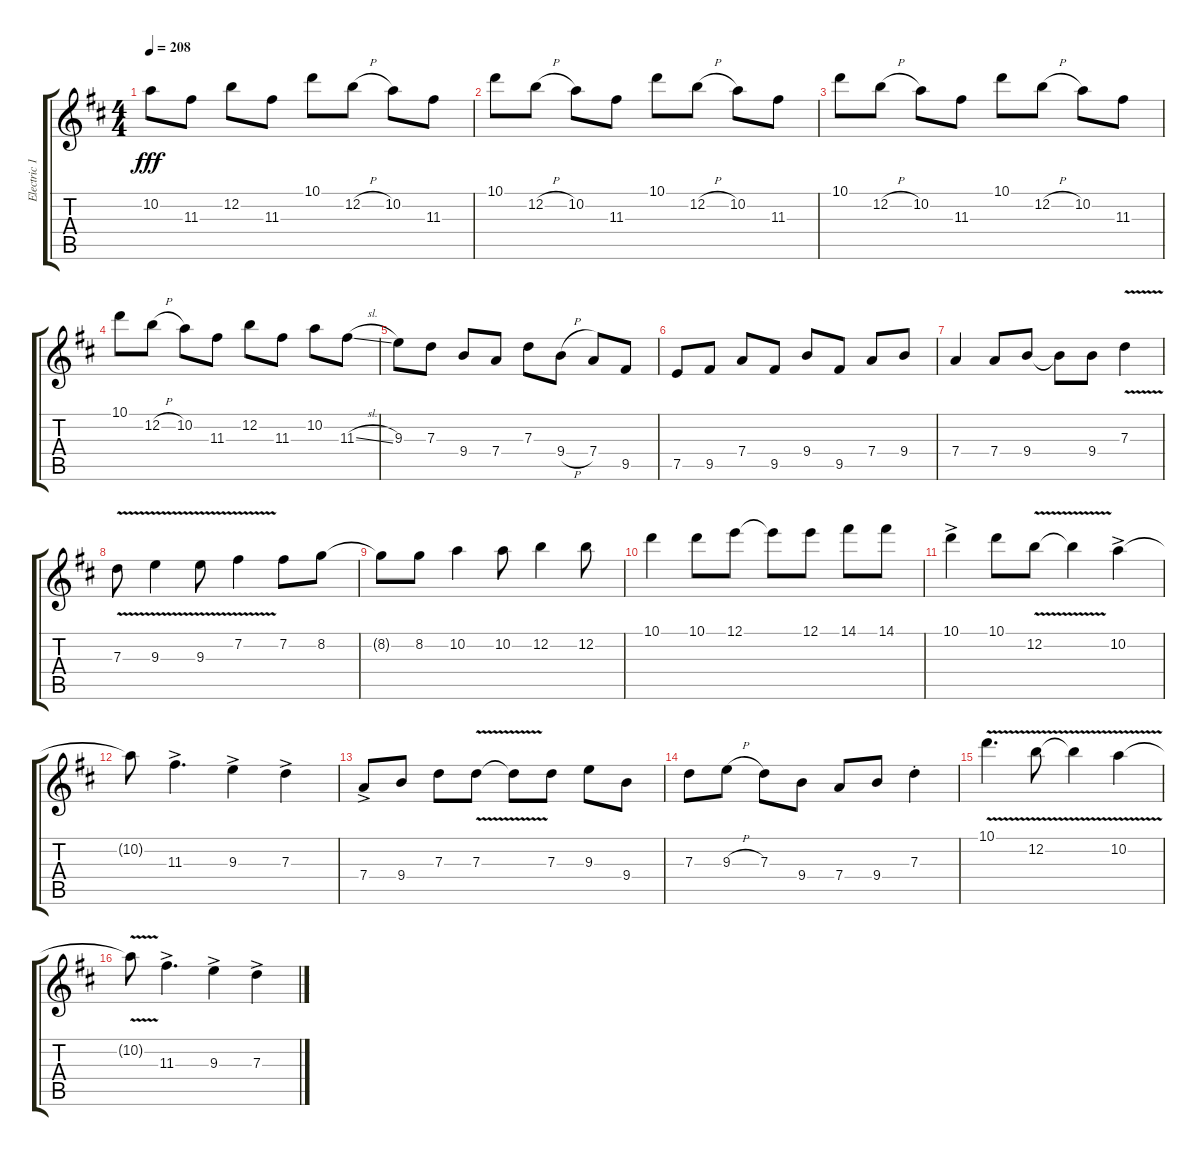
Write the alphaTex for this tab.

\track ("Electric 1" "Electric 1") {instrument distortionguitar}
\staff {score tabs}
\tuning (E4 B3 G3 D3 A2 E2) {hide}
\ts (4 4)
\tempo 208
\clef g2
\ks d
10.2.8{dy fff} 11.3.8 12.2.8 11.3.8 10.1.8 12.2{h}.8 10.2.8 11.3.8 |
10.1.8 12.2{h}.8 10.2.8 11.3.8 10.1.8 12.2{h}.8 10.2.8 11.3.8 |
10.1.8 12.2{h}.8 10.2.8 11.3.8 10.1.8 12.2{h}.8 10.2.8 11.3.8 |
10.1.8 12.2{h}.8 10.2.8 11.3.8 12.2.8 11.3.8 10.2.8 11.3{sl}.8 |
9.3.8 7.3.8 9.4.8 7.4.8 7.3.8 9.4{h}.8 7.4.8 9.5.8 |
7.5.8 9.5.8 7.4.8 9.5.8 9.4.8 9.5.8 7.4.8 9.4.8 |
7.4.4 7.4.8 9.4.8 9.4{t}.8 9.4.8 7.3{v}.4 |
7.3{v}.8 9.3{v}.4 9.3{v}.8 7.2{v}.4 7.2.8 8.2.8 |
8.2{t}.8 8.2.8 10.2.4 10.2.8 12.2.4 12.2.8 |
10.1.4 10.1.8 12.1.8 12.1{t}.8 12.1.8 14.1.8 14.1.8 |
10.1{ac}.4 10.1.8 12.2{v}.8 12.2{v t}.4 10.2{ac}.4 |
10.2{t}.8 11.3{ac}.4{d} 9.3{ac}.4 7.3{ac}.4 |
7.4{ac}.8 9.4.8 7.3.8 7.3{v}.8 7.3{v t}.8 7.3.8 9.3.8 9.4.8 |
7.3.8 9.3{h}.8 7.3.8 9.4.8 7.4.8 9.4.8 7.3{st}.4 |
10.1{v}.4{d} 12.2{v}.8 12.2{v t}.4 10.2{v}.4 |
10.2{v t}.8 11.3{ac}.4{d} 9.3{ac}.4 7.3{ac}.4
